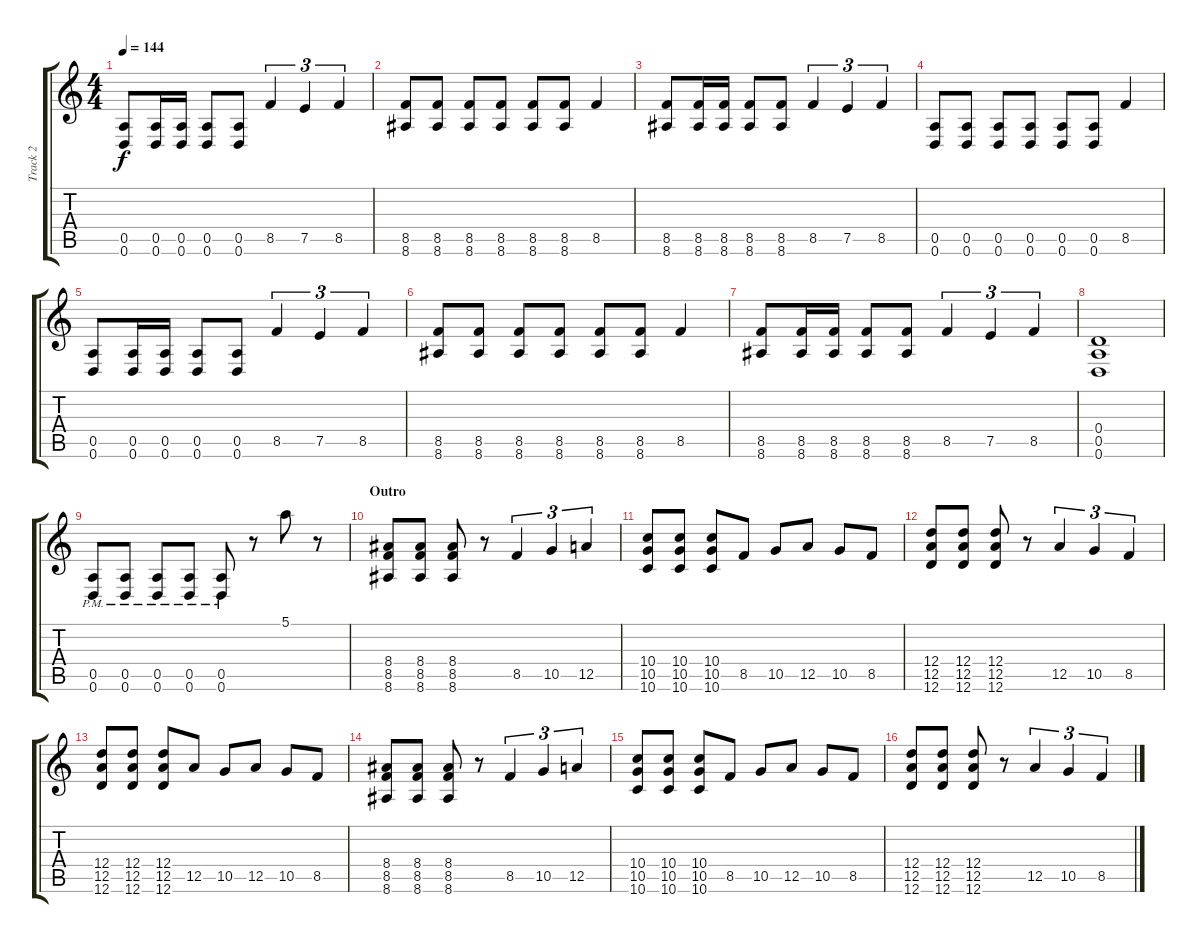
\track ("Track 2" "Track 2") {instrument distortionguitar}
\staff {score tabs}
\tuning (E4 B3 G3 D3 A2 D2) {hide}
\ts (4 4)
\tempo 144
\clef g2
\ks c
(0.5 0.6).8{dy f} (0.5 0.6).16 (0.5 0.6).16 (0.5 0.6).8 (0.5 0.6).8 8.5.4{tu (3 2)} 7.5.4{tu (3 2)} 8.5.4{tu (3 2)} |
(8.5 8.6).8 (8.5 8.6).8 (8.5 8.6).8 (8.5 8.6).8 (8.5 8.6).8 (8.5 8.6).8 8.5.4 |
(8.5 8.6).8 (8.5 8.6).16 (8.5 8.6).16 (8.5 8.6).8 (8.5 8.6).8 8.5.4{tu (3 2)} 7.5.4{tu (3 2)} 8.5.4{tu (3 2)} |
(0.5 0.6).8 (0.5 0.6).8 (0.5 0.6).8 (0.5 0.6).8 (0.5 0.6).8 (0.5 0.6).8 8.5.4 |
(0.5 0.6).8 (0.5 0.6).16 (0.5 0.6).16 (0.5 0.6).8 (0.5 0.6).8 8.5.4{tu (3 2)} 7.5.4{tu (3 2)} 8.5.4{tu (3 2)} |
(8.5 8.6).8 (8.5 8.6).8 (8.5 8.6).8 (8.5 8.6).8 (8.5 8.6).8 (8.5 8.6).8 8.5.4 |
(8.5 8.6).8 (8.5 8.6).16 (8.5 8.6).16 (8.5 8.6).8 (8.5 8.6).8 8.5.4{tu (3 2)} 7.5.4{tu (3 2)} 8.5.4{tu (3 2)} |
(0.4 0.5 0.6).1 |
(0.5{pm} 0.6{pm}).8 (0.5{pm} 0.6{pm}).8 (0.5{pm} 0.6{pm}).8 (0.5{pm} 0.6{pm}).8 (0.5{pm} 0.6{pm}).8 r.8 5.1.8 r.8 |
\section ("" "Outro")
(8.4 8.5 8.6).8 (8.4 8.5 8.6).8 (8.4 8.5 8.6).8 r.8 8.5.4{tu (3 2)} 10.5.4{tu (3 2)} 12.5.4{tu (3 2)} |
(10.4 10.5 10.6).8 (10.4 10.5 10.6).8 (10.4 10.5 10.6).8 8.5.8 10.5.8 12.5.8 10.5.8 8.5.8 |
(12.4 12.5 12.6).8 (12.4 12.5 12.6).8 (12.4 12.5 12.6).8 r.8 12.5.4{tu (3 2)} 10.5.4{tu (3 2)} 8.5.4{tu (3 2)} |
(12.4 12.5 12.6).8 (12.4 12.5 12.6).8 (12.4 12.5 12.6).8 12.5.8 10.5.8 12.5.8 10.5.8 8.5.8 |
(8.4 8.5 8.6).8 (8.4 8.5 8.6).8 (8.4 8.5 8.6).8 r.8 8.5.4{tu (3 2)} 10.5.4{tu (3 2)} 12.5.4{tu (3 2)} |
(10.4 10.5 10.6).8 (10.4 10.5 10.6).8 (10.4 10.5 10.6).8 8.5.8 10.5.8 12.5.8 10.5.8 8.5.8 |
(12.4 12.5 12.6).8 (12.4 12.5 12.6).8 (12.4 12.5 12.6).8 r.8 12.5.4{tu (3 2)} 10.5.4{tu (3 2)} 8.5.4{tu (3 2)}
